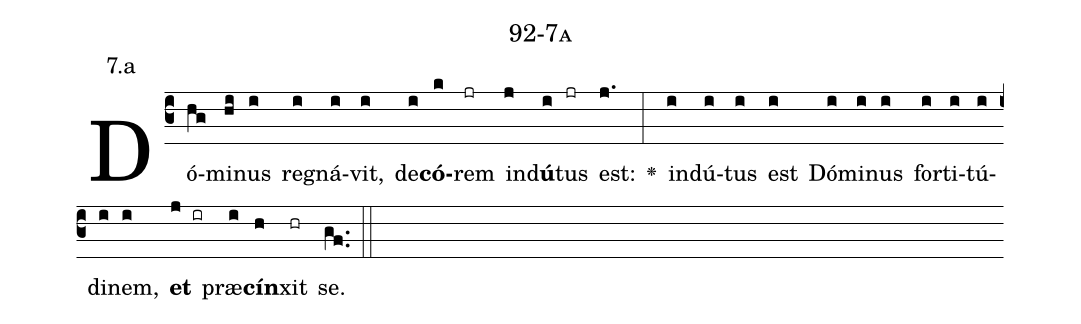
name: 92-7a;
annotation: 7.a;
%%
(c3)Dó(hg)mi(hi)nus(i) re(i)gná(i)vit,(i) de(i)<b>có</b>(k)rem(jr) ind(j)<b>ú</b>(i)tus(jr) est:(j.) <v>\greheightstar</v>(:) ind(i)ú(i)tus(i) est(i) Dó(i)mi(i)nus(i) for(i)ti(i)tú(i)di(i)nem,(i) <b>et</b>(j ir) præ(i)<b>cín</b>(h)xit(hr) se.(gf..) (::)


%E(i) u(i) o(j) u(i) a(h) e.(gf..) (::)
